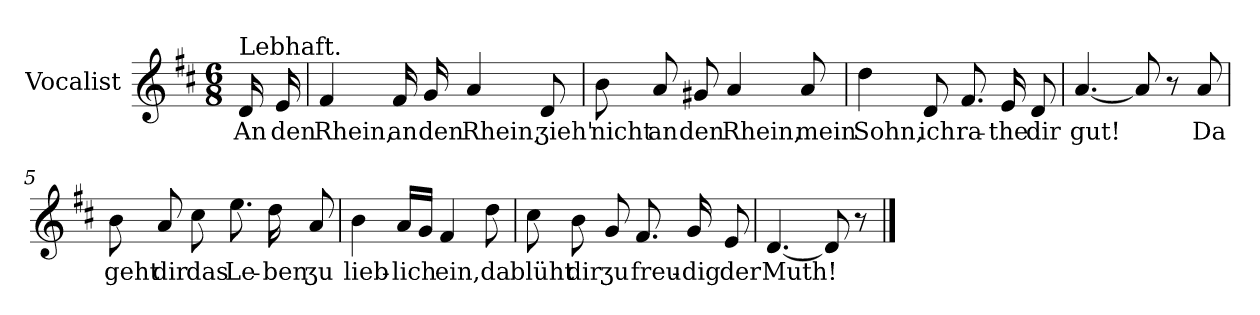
**kern	**text
*part1	*part1
*staff1	*staff1
*I"Vocalist	*
*clefG2	*
*k[f#c#]	*
*D:	*
*M6/8	*
=	=
!LO:TX:a:t=Lebhaft.	!
16d	An
16e	den
=1	=1
4f#	Rhein,
16f#	an
16g	den
4a	Rhein,
8d	ʒieh'
=2	=2
8b	nicht
8a	an
8g#X	den
4a	Rhein,
8a	mein
=3	=3
4dd	Sohn,
8d	ich
8.f#	ra-
16e	-the
8d	dir
=4	=4
[4.a	gut!
8a]	.
8r	.
8a	Da
=5	=5
8b	geht
8a	dir
8cc#	das
8.ee	Le-
16dd	-ben
8a	ʒu
=6	=6
4b	lieb-
16aLL	-lich
16gJJ	.
4f#	ein,
8dd	da
=7	=7
8cc#	blüht
8b	dir
8g	ʒu
8.f#	freu-
16g	-dig
8e	der
=8	=8
[4.d	Muth!
8d]	.
8r	.
==	==
*-	*-
